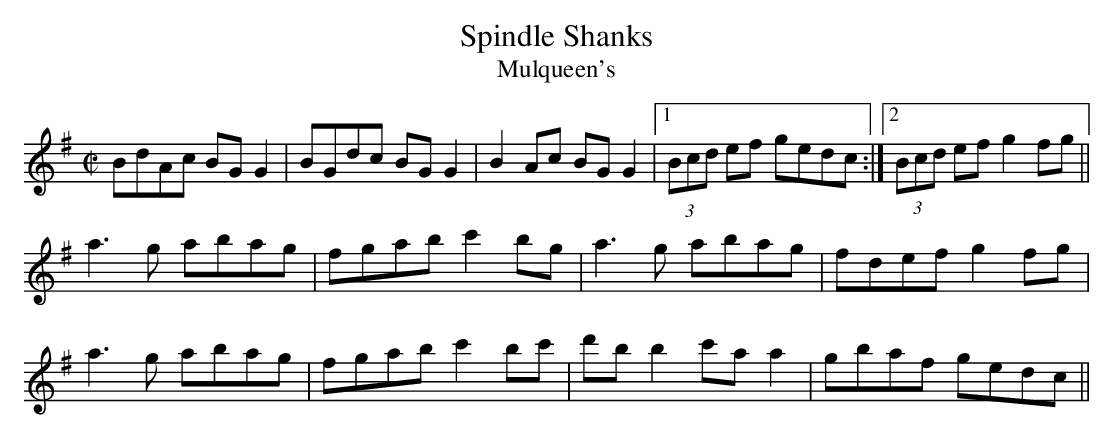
X:1
T:Spindle Shanks
T:Mulqueen's
M:C|
K:G
BdAc BGG2|BGdc BGG2|B2Ac BGG2|1 (3Bcd ef gedc:|2 (3Bcd ef g2fg||
a3g abag|fgab c'2bg|a3g abag|fdef g2fg|
a3g abag|fgab c'2bc'|d'bb2 c'aa2|gbaf gedc||
